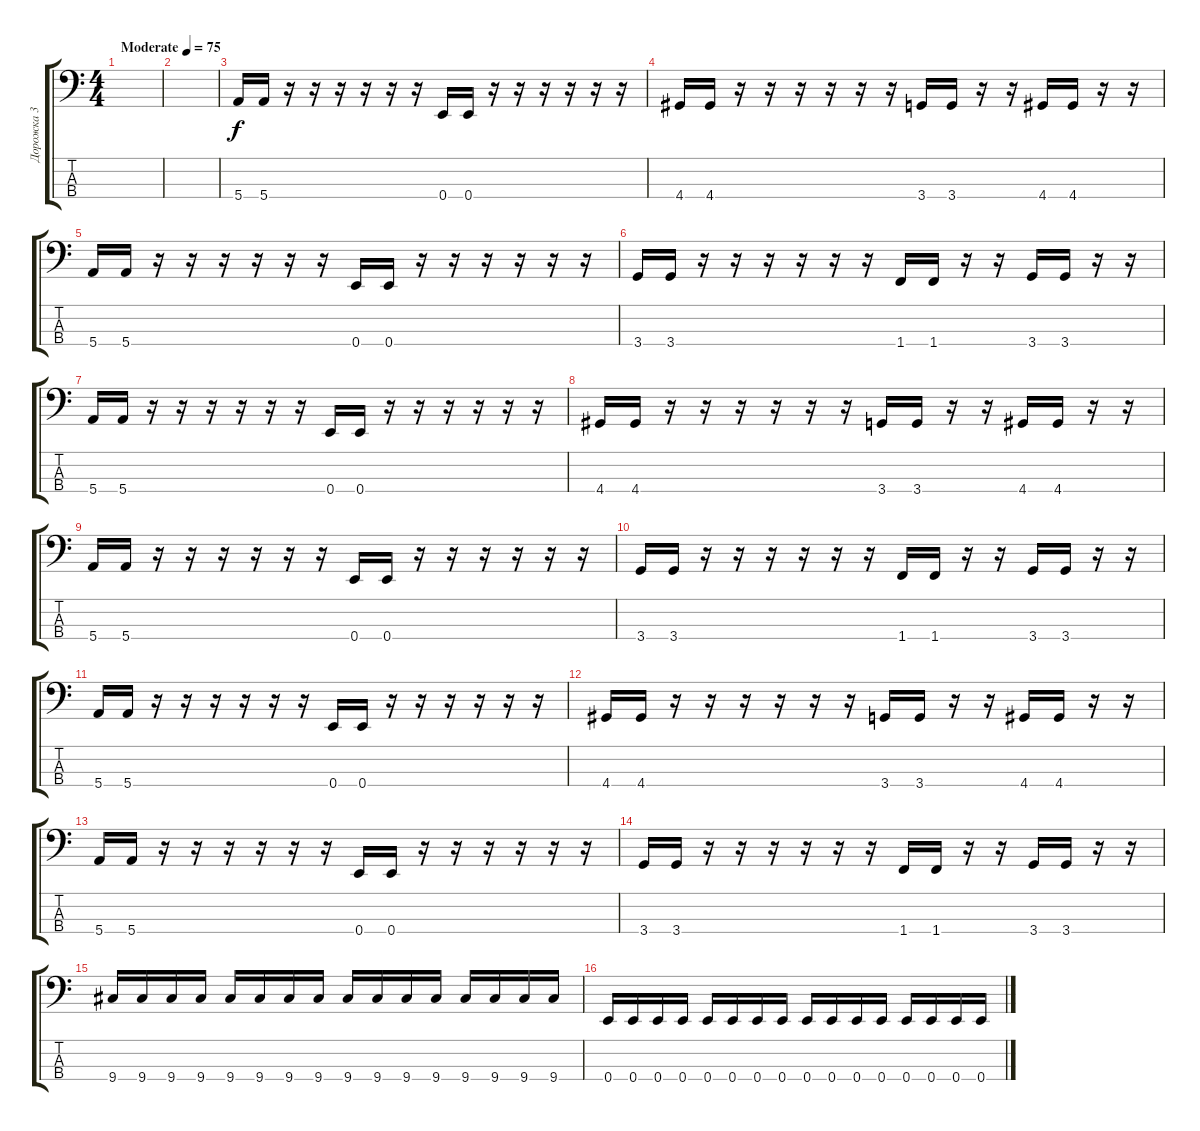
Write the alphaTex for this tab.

\track ("Дорожка 3" "Дорожка 3") {instrument electricbassfinger}
\staff {score tabs}
\tuning (G2 D2 A1 E1) {hide}
\ts (4 4)
\tempo (75 "Moderate")
\clef f4
\ks c
|
|
5.4.16 5.4.16 r.16 r.16 r.16 r.16 r.16 r.16 0.4.16 0.4.16 r.16 r.16 r.16 r.16 r.16 r.16 |
4.4.16 4.4.16 r.16 r.16 r.16 r.16 r.16 r.16 3.4.16 3.4.16 r.16 r.16 4.4.16 4.4.16 r.16 r.16 |
5.4.16 5.4.16 r.16 r.16 r.16 r.16 r.16 r.16 0.4.16 0.4.16 r.16 r.16 r.16 r.16 r.16 r.16 |
3.4.16 3.4.16 r.16 r.16 r.16 r.16 r.16 r.16 1.4.16 1.4.16 r.16 r.16 3.4.16 3.4.16 r.16 r.16 |
5.4.16 5.4.16 r.16 r.16 r.16 r.16 r.16 r.16 0.4.16 0.4.16 r.16 r.16 r.16 r.16 r.16 r.16 |
4.4.16 4.4.16 r.16 r.16 r.16 r.16 r.16 r.16 3.4.16 3.4.16 r.16 r.16 4.4.16 4.4.16 r.16 r.16 |
5.4.16 5.4.16 r.16 r.16 r.16 r.16 r.16 r.16 0.4.16 0.4.16 r.16 r.16 r.16 r.16 r.16 r.16 |
3.4.16 3.4.16 r.16 r.16 r.16 r.16 r.16 r.16 1.4.16 1.4.16 r.16 r.16 3.4.16 3.4.16 r.16 r.16 |
5.4.16 5.4.16 r.16 r.16 r.16 r.16 r.16 r.16 0.4.16 0.4.16 r.16 r.16 r.16 r.16 r.16 r.16 |
4.4.16 4.4.16 r.16 r.16 r.16 r.16 r.16 r.16 3.4.16 3.4.16 r.16 r.16 4.4.16 4.4.16 r.16 r.16 |
5.4.16 5.4.16 r.16 r.16 r.16 r.16 r.16 r.16 0.4.16 0.4.16 r.16 r.16 r.16 r.16 r.16 r.16 |
3.4.16 3.4.16 r.16 r.16 r.16 r.16 r.16 r.16 1.4.16 1.4.16 r.16 r.16 3.4.16 3.4.16 r.16 r.16 |
9.4.16 9.4.16 9.4.16 9.4.16 9.4.16 9.4.16 9.4.16 9.4.16 9.4.16 9.4.16 9.4.16 9.4.16 9.4.16 9.4.16 9.4.16 9.4.16 |
0.4.16 0.4.16 0.4.16 0.4.16 0.4.16 0.4.16 0.4.16 0.4.16 0.4.16 0.4.16 0.4.16 0.4.16 0.4.16 0.4.16 0.4.16 0.4.16
